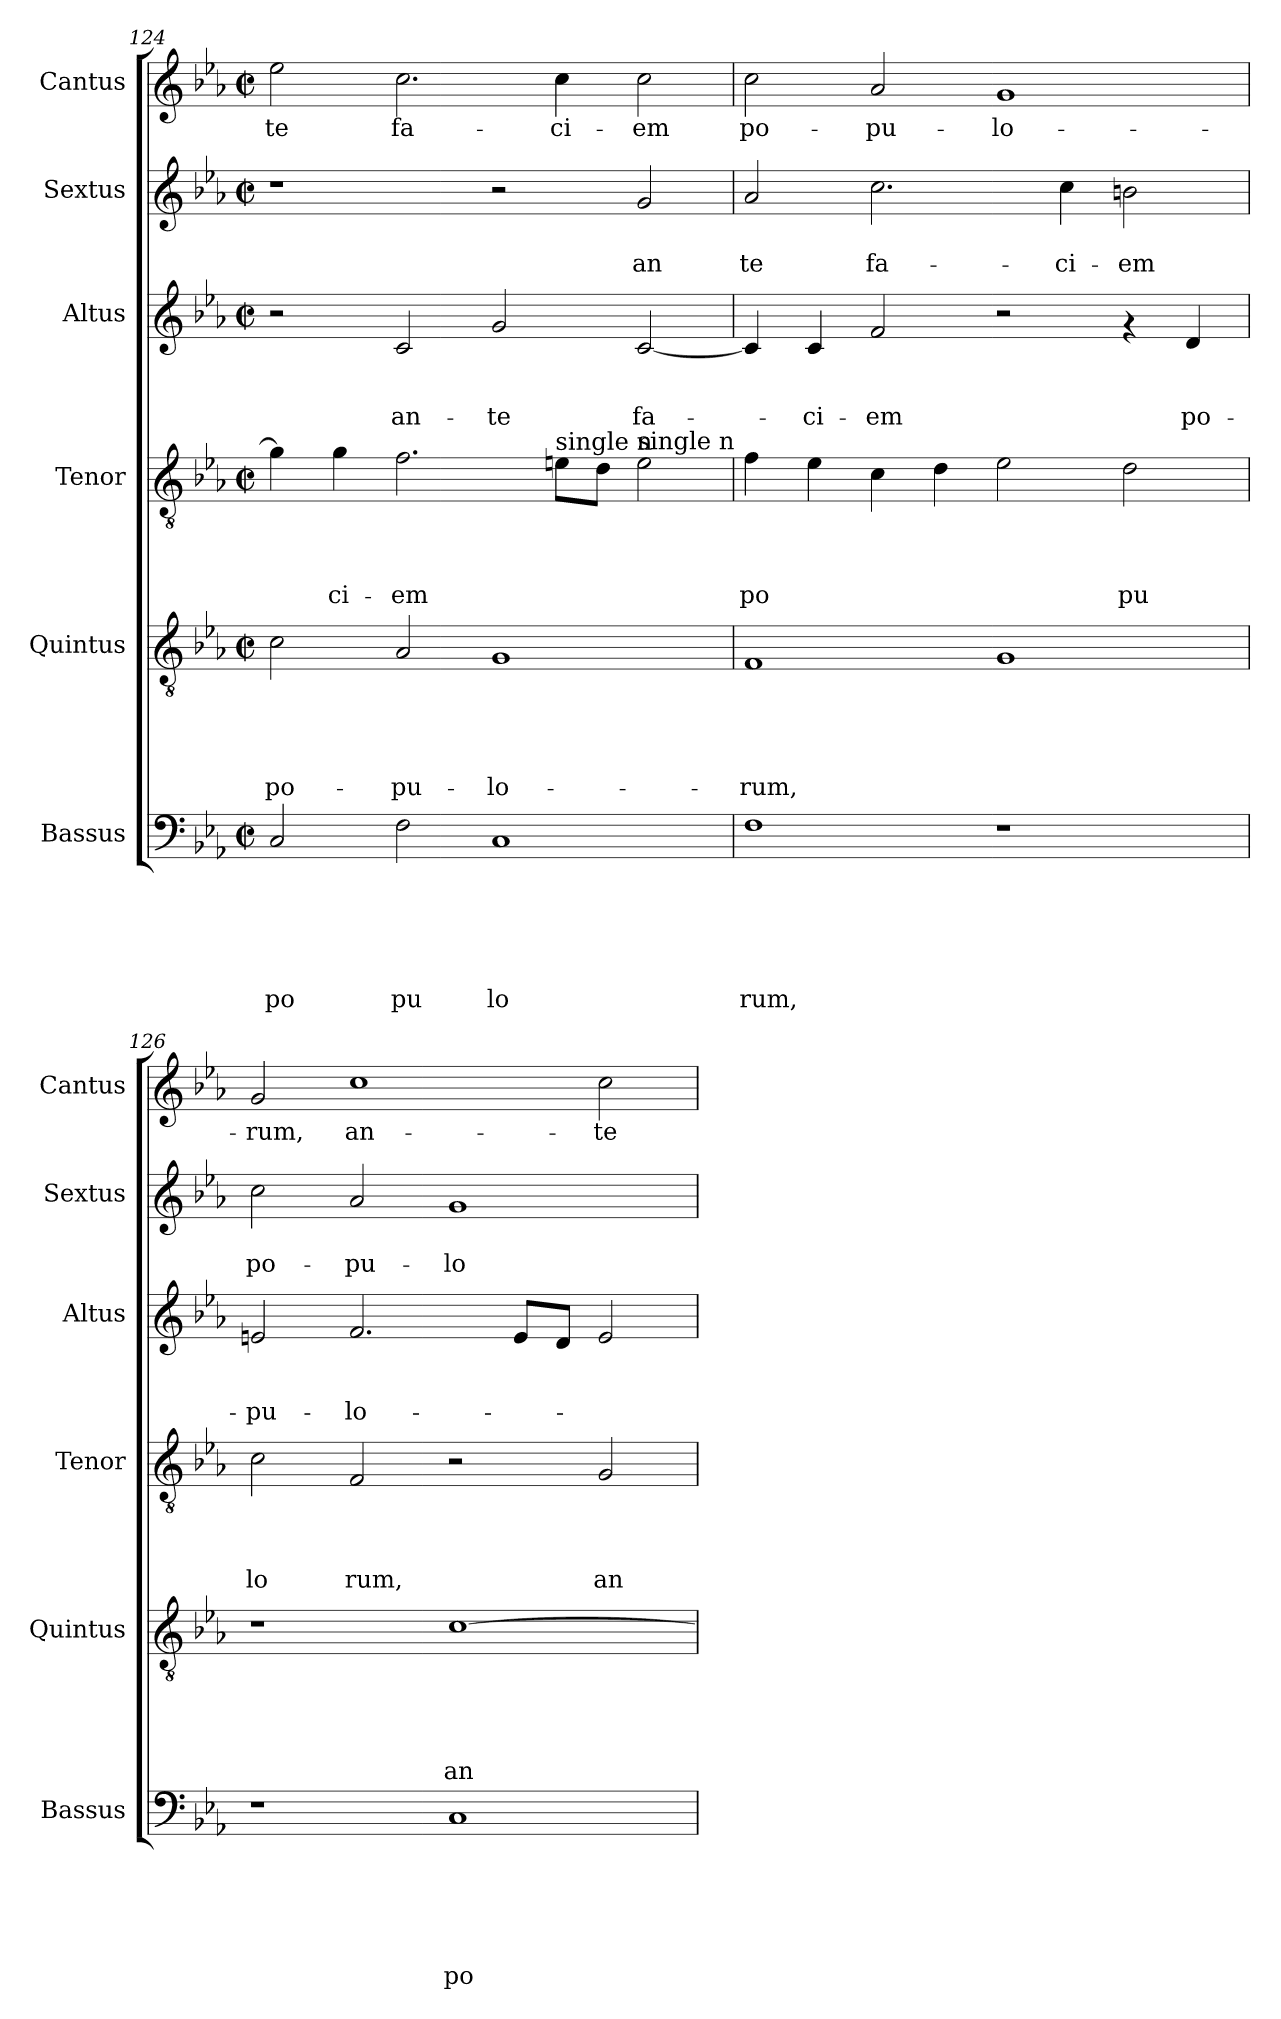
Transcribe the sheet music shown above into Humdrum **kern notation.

**kern	**text	**text	**text	**text	**text	**text	**kern	**text	**text	**text	**text	**text	**kern	**text	**text	**text	**text	**kern	**text	**text	**text	**kern	**text	**text	**kern	**text
*part6	*part6	*part6	*part6	*part6	*part6	*part6	*part5	*part5	*part5	*part5	*part5	*part5	*part4	*part4	*part4	*part4	*part4	*part3	*part3	*part3	*part3	*part2	*part2	*part2	*part1	*part1
*staff6	*staff6	*staff6	*staff6	*staff6	*staff6	*staff6	*staff5	*staff5	*staff5	*staff5	*staff5	*staff5	*staff4	*staff4	*staff4	*staff4	*staff4	*staff3	*staff3	*staff3	*staff3	*staff2	*staff2	*staff2	*staff1	*staff1
*I"Bassus	*	*	*	*	*	*	*I"Quintus	*	*	*	*	*	*I"Tenor	*	*	*	*	*I"Altus	*	*	*	*I"Sextus	*	*	*I"Cantus	*
*I'Bassus	*	*	*	*	*	*	*I'Quintus	*	*	*	*	*	*I'Tenor	*	*	*	*	*I'Altus	*	*	*	*I'Sextus	*	*	*I'Cantus	*
*clefF4	*	*	*	*	*	*	*clefGv2	*	*	*	*	*	*clefGv2	*	*	*	*	*clefG2	*	*	*	*clefG2	*	*	*clefG2	*
*k[b-e-a-]	*	*	*	*	*	*	*k[b-e-a-]	*	*	*	*	*	*k[b-e-a-]	*	*	*	*	*k[b-e-a-]	*	*	*	*k[b-e-a-]	*	*	*k[b-e-a-]	*
*E-:	*	*	*	*	*	*	*E-:	*	*	*	*	*	*E-:	*	*	*	*	*E-:	*	*	*	*E-:	*	*	*E-:	*
*M2/2	*	*	*	*	*	*	*M2/2	*	*	*	*	*	*M2/2	*	*	*	*	*M2/2	*	*	*	*M2/2	*	*	*M2/2	*
*met(c|)	*	*	*	*	*	*	*met(c|)	*	*	*	*	*	*met(c|)	*	*	*	*	*met(c|)	*	*	*	*met(c|)	*	*	*met(c|)	*
=124	=124	=124	=124	=124	=124	=124	=124	=124	=124	=124	=124	=124	=124	=124	=124	=124	=124	=124	=124	=124	=124	=124	=124	=124	=124	=124
!	!	!	!	!	!	!LO:LY:b	!	!	!	!	!	!LO:LY:b	!	!	!	!	!	!	!	!	!	!	!	!	!	!LO:LY:b
2C/	.	.	.	.	.	po	2c\	.	.	.	.	po-	4g\]	.	.	.	.	2r	.	.	.	1r	.	.	2ee-\	-te
!	!	!	!	!	!	!	!	!	!	!	!	!	!	!	!	!	!LO:LY:b	!	!	!	!	!	!	!	!	!
.	.	.	.	.	.	.	.	.	.	.	.	.	4g\	.	.	.	-ci-	.	.	.	.	.	.	.	.	.
!	!	!	!	!	!	!LO:LY:b	!	!	!	!	!	!LO:LY:b	!	!	!	!	!LO:LY:b	!	!	!	!LO:LY:b	!	!	!	!	!LO:LY:b
2F\	.	.	.	.	.	pu	2A-/	.	.	.	.	-pu-	2.f\	.	.	.	-em	2c/	.	.	an-	.	.	.	2.cc\	fa-
!	!	!	!	!	!	!LO:LY:b	!	!	!	!	!	!LO:LY:b	!	!	!	!	!	!	!	!	!LO:LY:b	!	!	!	!	!
1C	.	.	.	.	.	lo	1G	.	.	.	.	-lo-	.	.	.	.	.	2g/	.	.	-te	2r	.	.	.	.
!	!	!	!	!	!	!	!	!	!	!	!	!	!LO:TX:a:t=single n	!	!	!	!	!	!	!	!	!	!	!	!	!
!	!	!	!	!	!	!	!	!	!	!	!	!	!	!	!	!	!	!	!	!	!	!	!	!	!	!LO:LY:b
.	.	.	.	.	.	.	.	.	.	.	.	.	8e\L	.	.	.	.	.	.	.	.	.	.	.	4cc\	-ci-
.	.	.	.	.	.	.	.	.	.	.	.	.	8d\J	.	.	.	.	.	.	.	.	.	.	.	.	.
!	!	!	!	!	!	!	!	!	!	!	!	!	!LO:TX:a:t=single n	!	!	!	!	!	!	!	!	!	!	!	!	!
!	!	!	!	!	!	!	!	!	!	!	!	!	!	!	!	!	!	!	!	!	!LO:LY:b	!	!	!LO:LY:b	!	!LO:LY:b
.	.	.	.	.	.	.	.	.	.	.	.	.	2e\	.	.	.	.	[<2c/	.	.	fa-	2g/	.	an	2cc\	-em
!!LO:LB:g=z
=125	=125	=125	=125	=125	=125	=125	=125	=125	=125	=125	=125	=125	=125	=125	=125	=125	=125	=125	=125	=125	=125	=125	=125	=125	=125	=125
!	!	!	!	!	!	!LO:LY:b	!	!	!	!	!	!LO:LY:b	!	!	!	!	!LO:LY:b	!	!	!	!	!	!	!LO:LY:b	!	!LO:LY:b
1F	.	.	.	.	.	rum,	1F	.	.	.	.	-rum,	4f\	.	.	.	po	4c/]	.	.	.	2a-/	.	te	2cc\	po-
!	!	!	!	!	!	!	!	!	!	!	!	!	!	!	!	!	!	!	!	!	!LO:LY:b	!	!	!	!	!
.	.	.	.	.	.	.	.	.	.	.	.	.	4e-\	.	.	.	.	4c/	.	.	-ci-	.	.	.	.	.
!	!	!	!	!	!	!	!	!	!	!	!	!	!	!	!	!	!	!	!	!	!LO:LY:b	!	!	!LO:LY:b	!	!LO:LY:b
.	.	.	.	.	.	.	.	.	.	.	.	.	4c\	.	.	.	.	2f/	.	.	-em	2.cc\	.	fa-	2a-/	-pu-
.	.	.	.	.	.	.	.	.	.	.	.	.	4d\	.	.	.	.	.	.	.	.	.	.	.	.	.
!	!	!	!	!	!	!	!	!	!	!	!	!	!	!	!	!	!	!	!	!	!	!	!	!	!	!LO:LY:b
1r	.	.	.	.	.	.	1G	.	.	.	.	.	2e-\	.	.	.	.	2r	.	.	.	.	.	.	1g	-lo-
!	!	!	!	!	!	!	!	!	!	!	!	!	!	!	!	!	!	!	!	!	!	!	!	!LO:LY:b	!	!
.	.	.	.	.	.	.	.	.	.	.	.	.	.	.	.	.	.	.	.	.	.	4cc\	.	-ci-	.	.
!	!	!	!	!	!	!	!	!	!	!	!	!	!	!	!	!	!LO:LY:b	!	!	!	!	!	!	!LO:LY:b	!	!
.	.	.	.	.	.	.	.	.	.	.	.	.	2d\	.	.	.	pu	4rf	.	.	.	2bn\	.	-em	.	.
!	!	!	!	!	!	!	!	!	!	!	!	!	!	!	!	!	!	!	!	!	!LO:LY:b	!	!	!	!	!
.	.	.	.	.	.	.	.	.	.	.	.	.	.	.	.	.	.	4d/	.	.	po-	.	.	.	.	.
=126	=126	=126	=126	=126	=126	=126	=126	=126	=126	=126	=126	=126	=126	=126	=126	=126	=126	=126	=126	=126	=126	=126	=126	=126	=126	=126
!	!	!	!	!	!	!	!	!	!	!	!	!	!	!	!	!	!LO:LY:b	!	!	!	!LO:LY:b	!	!	!LO:LY:b	!	!LO:LY:b
1r	.	.	.	.	.	.	1r	.	.	.	.	.	2c\	.	.	.	lo	2en/	.	.	-pu-	2cc\	.	po-	2g/	-rum,
!	!	!	!	!	!	!	!	!	!	!	!	!	!	!	!	!	!LO:LY:b	!	!	!	!LO:LY:b	!	!	!LO:LY:b	!	!LO:LY:b
.	.	.	.	.	.	.	.	.	.	.	.	.	2F/	.	.	.	rum,	2.f/	.	.	-lo-	2a-/	.	-pu-	1cc	an-
!	!	!	!	!	!	!LO:LY:b	!	!	!	!	!	!LO:LY:b	!	!	!	!	!	!	!	!	!	!	!	!LO:LY:b	!	!
1C	.	.	.	.	.	po	[>1c	.	.	.	.	an-	2r	.	.	.	.	.	.	.	.	1g	.	-lo-	.	.
.	.	.	.	.	.	.	.	.	.	.	.	.	.	.	.	.	.	8e/L	.	.	.	.	.	.	.	.
.	.	.	.	.	.	.	.	.	.	.	.	.	.	.	.	.	.	8d/J	.	.	.	.	.	.	.	.
!	!	!	!	!	!	!	!	!	!	!	!	!	!	!	!	!	!LO:LY:b	!	!	!	!	!	!	!	!	!LO:LY:b
.	.	.	.	.	.	.	.	.	.	.	.	.	2G/	.	.	.	an	2e/	.	.	.	.	.	.	2cc\	-te
=	=	=	=	=	=	=	=	=	=	=	=	=	=	=	=	=	=	=	=	=	=	=	=	=	=	=
*-	*-	*-	*-	*-	*-	*-	*-	*-	*-	*-	*-	*-	*-	*-	*-	*-	*-	*-	*-	*-	*-	*-	*-	*-	*-	*-
